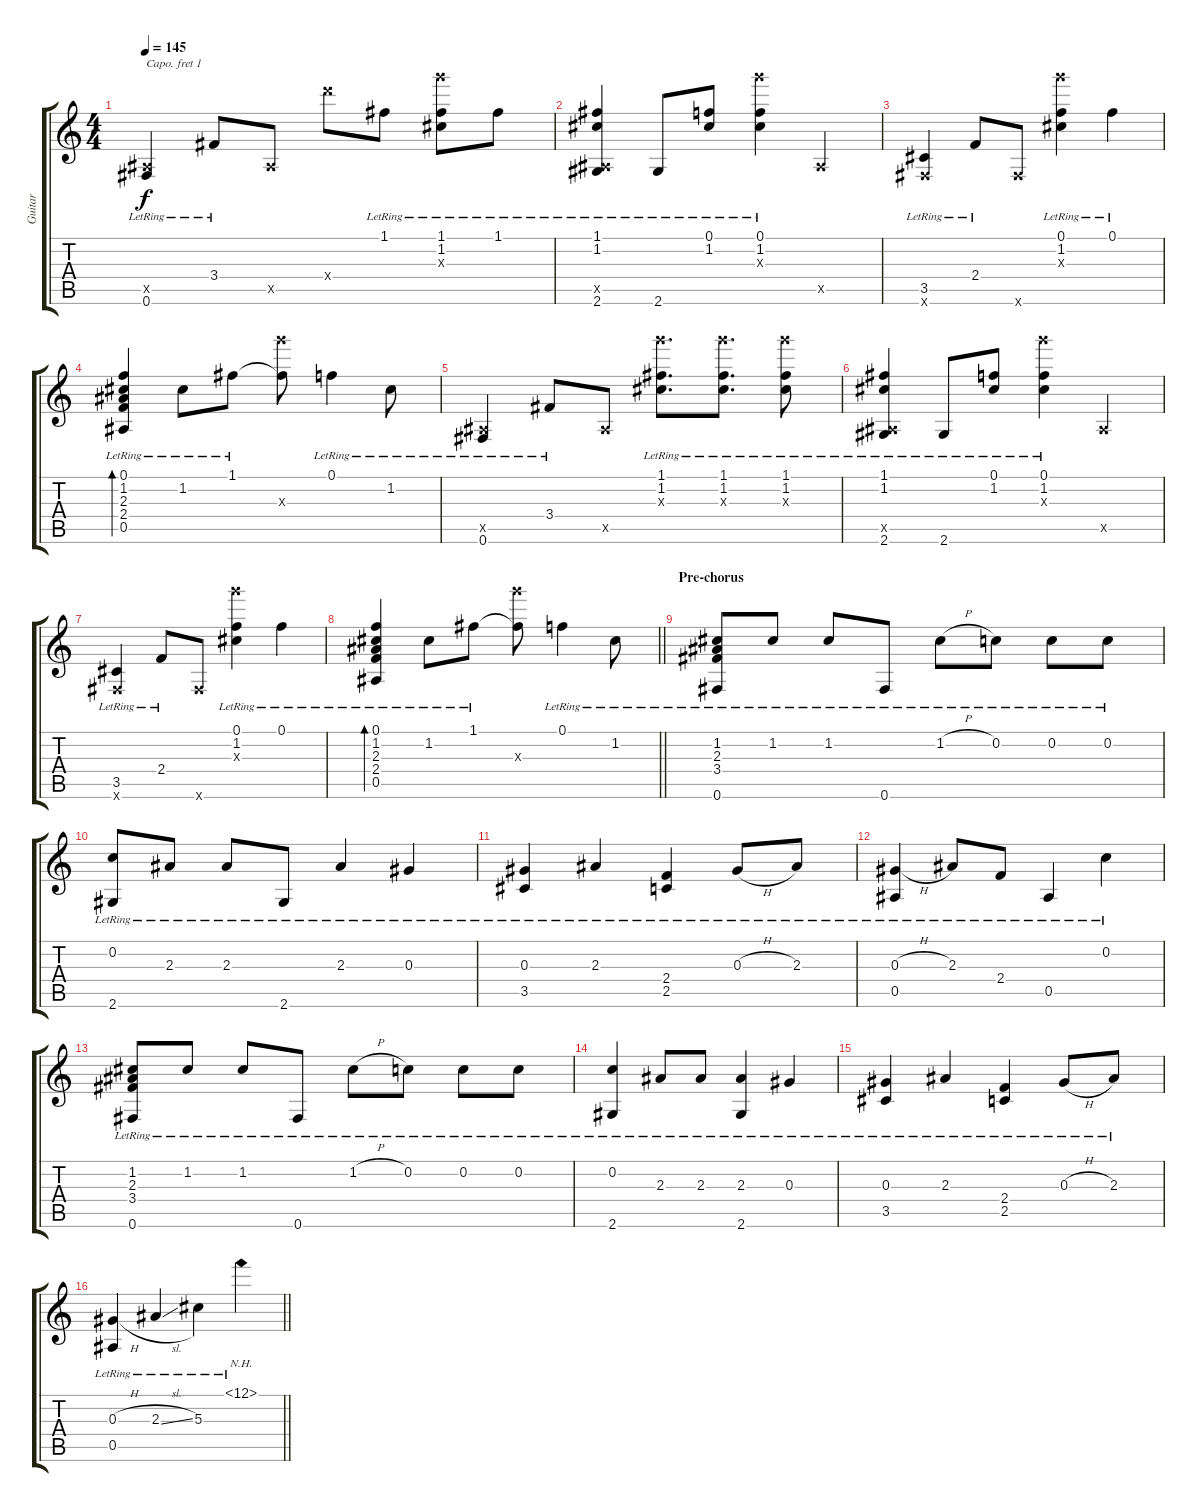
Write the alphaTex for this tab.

\track ("Guitar" "Guitar") {instrument acousticguitarsteel}
\staff {score tabs}
\capo 1
\tuning (E4 B3 G3 D3 A2 F2) {hide}
\ts (4 4)
\section ("" "")
\tempo 145
\clef g2
\ks c
(0.5{x} 0.6{lr}).4{dy f} 3.4{lr}.8 0.5{x}.8 23.4{x}.8 1.1{lr}.8 (1.1{lr} 1.2{lr} 23.3{x}).8 1.1{lr}.8 |
(1.1{lr} 1.2{lr} 0.5{x} 2.6{lr}).4 2.6{lr}.8 (0.1{lr} 1.2{lr}).8 (0.1{lr} 1.2{lr} 23.3{x}).4 0.5{x}.4 |
(3.5{lr} 0.6{x}).4 2.4{lr}.8 0.6{x}.8 (0.1{lr} 1.2{lr} 23.3{x}).4 0.1{lr}.4 |
(0.1{lr} 1.2{lr} 2.3{lr} 2.4{lr} 0.5{lr}).4{bd 30} 1.2{lr}.8 1.1{lr}.8 (1.1{t} 23.3{x}).8 0.1{lr}.4 1.2{lr}.8 |
(0.5{x} 0.6{lr}).4 3.4{lr}.8 0.5{x}.8 (1.1{lr} 1.2{lr} 23.3{x}).8{d} (1.1{lr} 1.2{lr} 23.3{x}).8{d} (1.1{lr} 1.2{lr} 23.3{x}).8 |
(1.1{lr} 1.2{lr} 0.5{x} 2.6{lr}).4 2.6{lr}.8 (0.1{lr} 1.2{lr}).8 (0.1{lr} 1.2{lr} 23.3{x}).4 0.5{x}.4 |
(3.5{lr} 0.6{x}).4 2.4{lr}.8 0.6{x}.8 (0.1{lr} 1.2{lr} 23.3{x}).4 0.1{lr}.4 |
\barLineRight lightlight
(0.1{lr} 1.2{lr} 2.3{lr} 2.4{lr} 0.5{lr}).4{bd 30} 1.2{lr}.8 1.1{lr}.8 (1.1{t} 23.3{x}).8 0.1{lr}.4 1.2{lr}.8 |
\section ("" "Pre-chorus")
(1.2{lr} 2.3{lr} 3.4{lr} 0.6{lr}).8 1.2{lr}.8 1.2{lr}.8 0.6{lr}.8 1.2{h lr}.8 0.2{lr}.8 0.2{lr}.8 0.2{lr}.8 |
(0.2{lr} 2.6{lr}).8 2.3{lr}.8 2.3{lr}.8 2.6{lr}.8 2.3{lr}.4 0.3{lr}.4 |
(0.3{lr} 3.5{lr}).4 2.3{lr}.4 (2.4{lr} 2.5{lr}).4 0.3{h lr}.8 2.3{lr}.8 |
(0.3{h lr} 0.5{lr}).4 2.3{lr}.8 2.4{lr}.8 0.5{lr}.4 0.2{lr}.4 |
(1.2{lr} 2.3{lr} 3.4{lr} 0.6{lr}).8 1.2{lr}.8 1.2{lr}.8 0.6{lr}.8 1.2{h lr}.8 0.2{lr}.8 0.2{lr}.8 0.2{lr}.8 |
(0.2{lr} 2.6{lr}).4 2.3{lr}.8 2.3{lr}.8 (2.3{lr} 2.6).4 0.3{lr}.4 |
(0.3{lr} 3.5{lr}).4 2.3{lr}.4 (2.4{lr} 2.5{lr}).4 0.3{h lr}.8 2.3{lr}.8 |
\barLineRight lightlight
(0.3{h lr} 0.5{lr}).4 2.3{sl lr}.4 5.3{lr}.4 12.1{nh lr}.4
